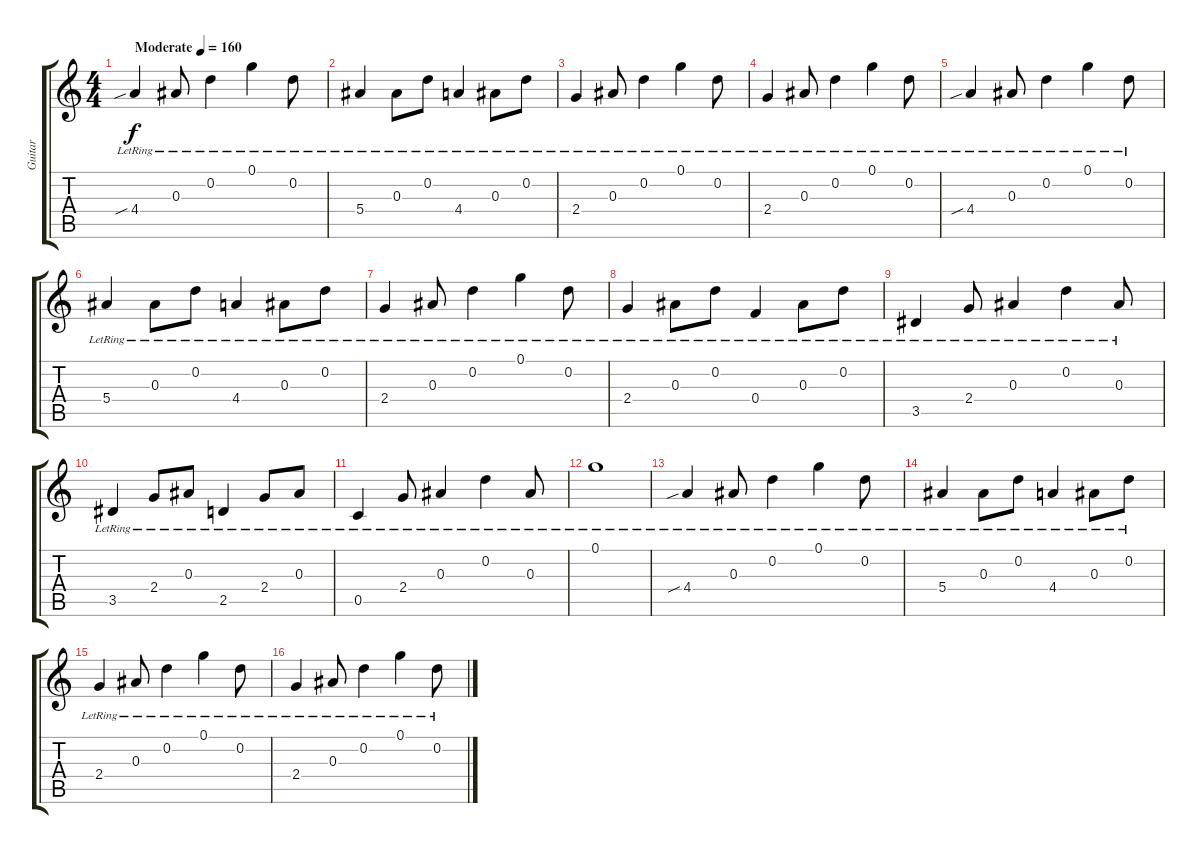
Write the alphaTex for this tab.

\track ("Guitar" "Guitar") {instrument acousticguitarsteel}
\staff {score tabs}
\tuning (G4 D4 Bb3 F3 C3 G2) {hide}
\ts (4 4)
\tempo (160 "Moderate")
\clef g2
\ks c
4.4{sib lr}.4{dy f instrument acousticguitarsteel} 0.3{lr}.8 0.2{lr}.4 0.1{lr}.4 0.2{lr}.8 |
5.4{lr}.4 0.3{lr}.8 0.2{lr}.8 4.4{lr}.4 0.3{lr}.8 0.2{lr}.8 |
2.4{lr}.4 0.3{lr}.8 0.2{lr}.4 0.1{lr}.4 0.2{lr}.8 |
2.4{lr}.4 0.3{lr}.8 0.2{lr}.4 0.1{lr}.4 0.2{lr}.8 |
4.4{sib lr}.4 0.3{lr}.8 0.2{lr}.4 0.1{lr}.4 0.2{lr}.8 |
5.4{lr}.4 0.3{lr}.8 0.2{lr}.8 4.4{lr}.4 0.3{lr}.8 0.2{lr}.8 |
2.4{lr}.4 0.3{lr}.8 0.2{lr}.4 0.1{lr}.4 0.2{lr}.8 |
2.4{lr}.4 0.3{lr}.8 0.2{lr}.8 0.4{lr}.4 0.3{lr}.8 0.2{lr}.8 |
3.5{lr}.4 2.4{lr}.8 0.3{lr}.4 0.2{lr}.4 0.3{lr}.8 |
3.5{lr}.4 2.4{lr}.8 0.3{lr}.8 2.5{lr}.4 2.4{lr}.8 0.3{lr}.8 |
0.5{lr}.4 2.4{lr}.8 0.3{lr}.4 0.2{lr}.4 0.3{lr}.8 |
0.1{lr}.1 |
4.4{sib lr}.4 0.3{lr}.8 0.2{lr}.4 0.1{lr}.4 0.2{lr}.8 |
5.4{lr}.4 0.3{lr}.8 0.2{lr}.8 4.4{lr}.4 0.3{lr}.8 0.2{lr}.8 |
2.4{lr}.4 0.3{lr}.8 0.2{lr}.4 0.1{lr}.4 0.2{lr}.8 |
2.4{lr}.4 0.3{lr}.8 0.2{lr}.4 0.1{lr}.4 0.2{lr}.8
